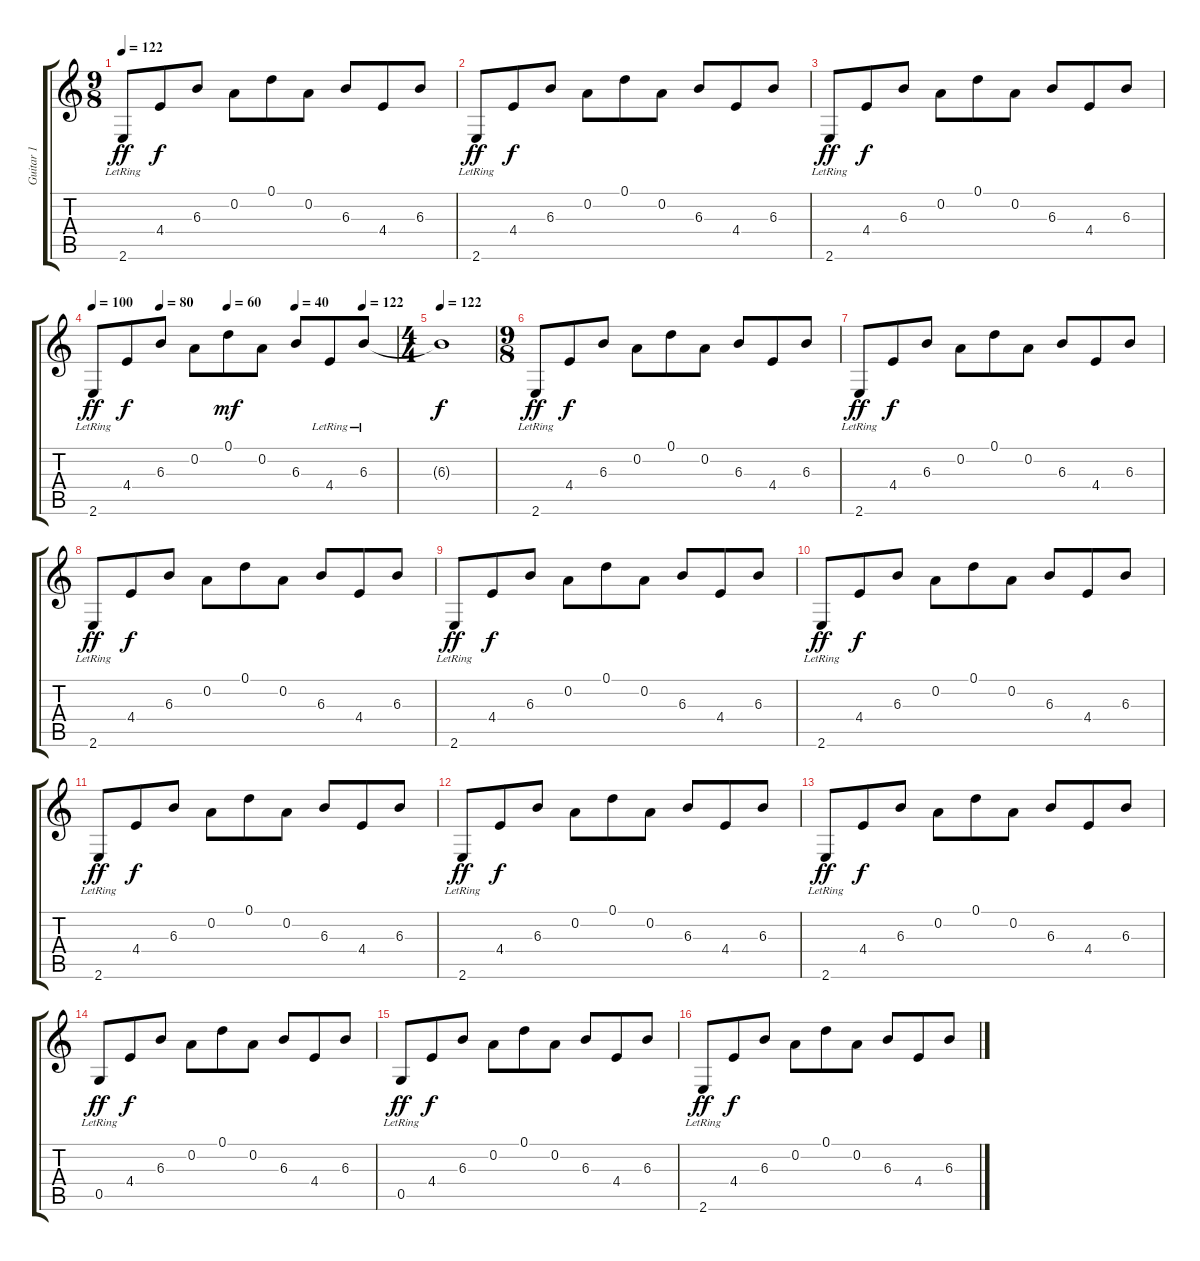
\track ("Guitar 1" "Guitar 1") {instrument acousticguitarsteel}
\staff {score tabs}
\tuning (D4 A3 F3 C3 G2 D2) {hide}
\ts (9 8)
\tempo 122
\clef g2
\ks c
2.6{lr}.8{dy ff instrument acousticguitarsteel} 4.4.8{dy f} 6.3.8 0.2.8 0.1.8 0.2.8 6.3.8 4.4.8 6.3.8 |
2.6{lr}.8{dy ff} 4.4.8{dy f} 6.3.8 0.2.8 0.1.8 0.2.8 6.3.8 4.4.8 6.3.8 |
2.6{lr}.8{dy ff} 4.4.8{dy f} 6.3.8 0.2.8 0.1.8 0.2.8 6.3.8 4.4.8 6.3.8 |
\tempo 100
\tempo (80 0.2222222222222222)
\tempo (60 0.4444444444444444)
\tempo (40 0.6666666666666666)
\tempo (122 0.8888888888888888)
2.6{lr}.8{dy ff} 4.4.8{dy f} 6.3.8 0.2.8 0.1.8{dy mf} 0.2.8 6.3.8 4.4{lr}.8 6.3{lr}.8 |
\ts (4 4)
\tempo 122
6.3{t}.1{dy f} |
\ts (9 8)
2.6{lr}.8{dy ff} 4.4.8{dy f} 6.3.8 0.2.8 0.1.8 0.2.8 6.3.8 4.4.8 6.3.8 |
2.6{lr}.8{dy ff} 4.4.8{dy f} 6.3.8 0.2.8 0.1.8 0.2.8 6.3.8 4.4.8 6.3.8 |
2.6{lr}.8{dy ff} 4.4.8{dy f} 6.3.8 0.2.8 0.1.8 0.2.8 6.3.8 4.4.8 6.3.8 |
2.6{lr}.8{dy ff} 4.4.8{dy f} 6.3.8 0.2.8 0.1.8 0.2.8 6.3.8 4.4.8 6.3.8 |
2.6{lr}.8{dy ff} 4.4.8{dy f} 6.3.8 0.2.8 0.1.8 0.2.8 6.3.8 4.4.8 6.3.8 |
2.6{lr}.8{dy ff} 4.4.8{dy f} 6.3.8 0.2.8 0.1.8 0.2.8 6.3.8 4.4.8 6.3.8 |
2.6{lr}.8{dy ff} 4.4.8{dy f} 6.3.8 0.2.8 0.1.8 0.2.8 6.3.8 4.4.8 6.3.8 |
2.6{lr}.8{dy ff} 4.4.8{dy f} 6.3.8 0.2.8 0.1.8 0.2.8 6.3.8 4.4.8 6.3.8 |
0.5{lr}.8{dy ff} 4.4.8{dy f} 6.3.8 0.2.8 0.1.8 0.2.8 6.3.8 4.4.8 6.3.8 |
0.5{lr}.8{dy ff} 4.4.8{dy f} 6.3.8 0.2.8 0.1.8 0.2.8 6.3.8 4.4.8 6.3.8 |
2.6{lr}.8{dy ff} 4.4.8{dy f} 6.3.8 0.2.8 0.1.8 0.2.8 6.3.8 4.4.8 6.3.8
